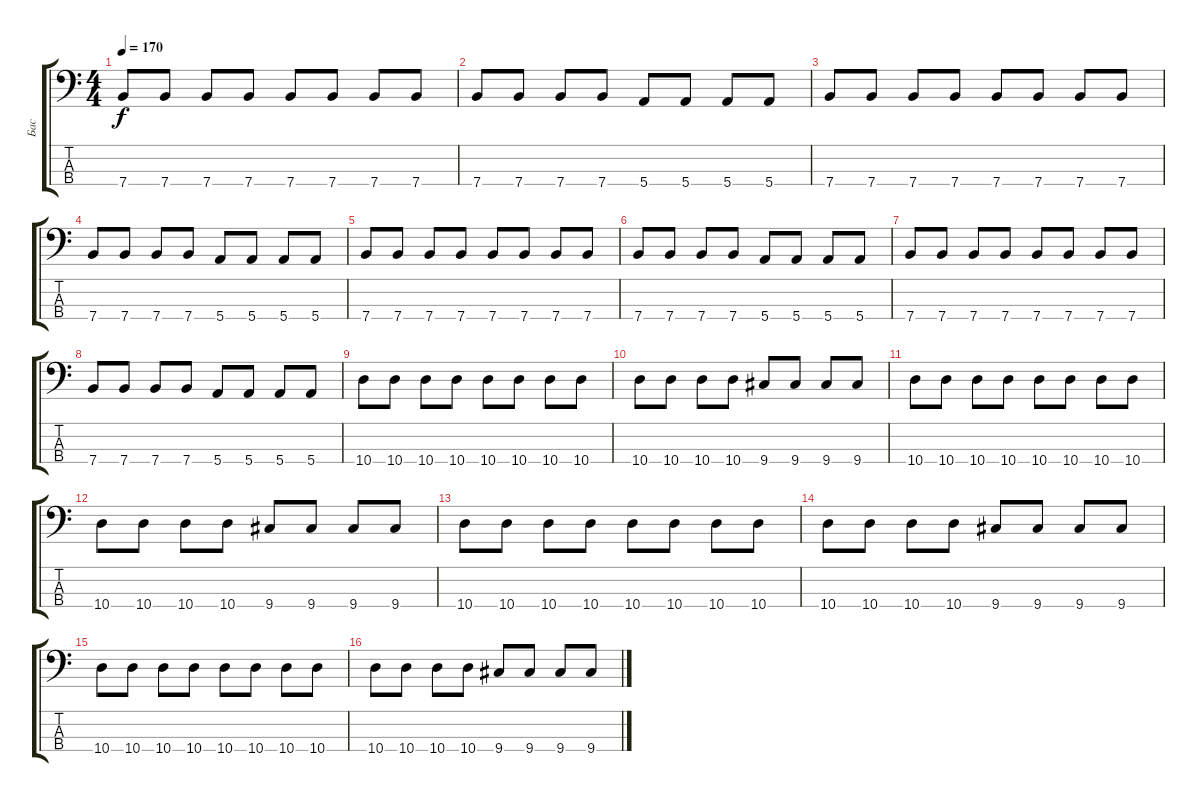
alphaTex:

\track ("Бас" "Бас") {instrument fretlessbass}
\staff {score tabs}
\tuning (G2 D2 A1 E1) {hide}
\ts (4 4)
\tempo 170
\clef f4
\ks c
7.4.8{dy f} 7.4.8 7.4.8 7.4.8 7.4.8 7.4.8 7.4.8 7.4.8 |
7.4.8 7.4.8 7.4.8 7.4.8 5.4.8 5.4.8 5.4.8 5.4.8 |
7.4.8 7.4.8 7.4.8 7.4.8 7.4.8 7.4.8 7.4.8 7.4.8 |
7.4.8 7.4.8 7.4.8 7.4.8 5.4.8 5.4.8 5.4.8 5.4.8 |
7.4.8 7.4.8 7.4.8 7.4.8 7.4.8 7.4.8 7.4.8 7.4.8 |
7.4.8 7.4.8 7.4.8 7.4.8 5.4.8 5.4.8 5.4.8 5.4.8 |
7.4.8 7.4.8 7.4.8 7.4.8 7.4.8 7.4.8 7.4.8 7.4.8 |
7.4.8 7.4.8 7.4.8 7.4.8 5.4.8 5.4.8 5.4.8 5.4.8 |
10.4.8 10.4.8 10.4.8 10.4.8 10.4.8 10.4.8 10.4.8 10.4.8 |
10.4.8 10.4.8 10.4.8 10.4.8 9.4.8 9.4.8 9.4.8 9.4.8 |
10.4.8 10.4.8 10.4.8 10.4.8 10.4.8 10.4.8 10.4.8 10.4.8 |
10.4.8 10.4.8 10.4.8 10.4.8 9.4.8 9.4.8 9.4.8 9.4.8 |
10.4.8 10.4.8 10.4.8 10.4.8 10.4.8 10.4.8 10.4.8 10.4.8 |
10.4.8 10.4.8 10.4.8 10.4.8 9.4.8 9.4.8 9.4.8 9.4.8 |
10.4.8 10.4.8 10.4.8 10.4.8 10.4.8 10.4.8 10.4.8 10.4.8 |
10.4.8 10.4.8 10.4.8 10.4.8 9.4.8 9.4.8 9.4.8 9.4.8
